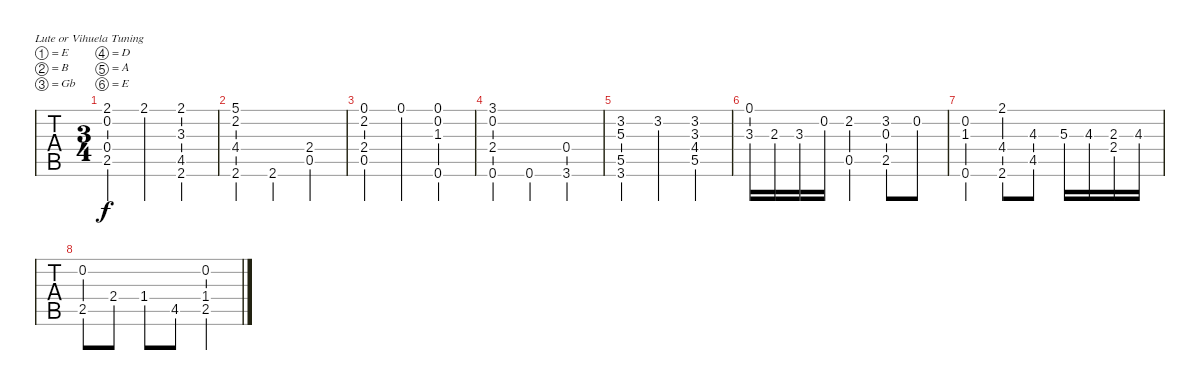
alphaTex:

\bracketExtendMode groupsimilarinstruments
\singleTrackTrackNamePolicy hidden
\multiTrackTrackNamePolicy hidden
\firstSystemTrackNameOrientation horizontal
\otherSystemsTrackNameOrientation horizontal
\track ("Guitar Standard" "Guitar Sta") {instrument acousticguitarsteel}
\staff {tabs}
\tuning (E4 B3 Gb3 D3 A2 E2)
\ts (3 4)
\tempo (120 hide)
\clef g2
\ks c
(2.1 0.2 0.4 2.5).4{dy f} 2.1.4 (2.1 3.3 4.5 2.6).4 |
(5.1 2.2 4.4 2.6).4 2.6.4 (2.4 0.5).4 |
(0.1 2.2 2.4 0.5).4 0.1.4 (0.1 0.2 1.3 0.6).4 |
(3.1 0.2 2.4 0.6).4 0.6.4 (0.4 3.6).4 |
(3.2 5.3 5.5 3.6).4 3.2.4 (3.2 3.3 4.4 5.5).4 |
(0.1 3.3).16 2.3.16 3.3.16 0.2.16 (2.2 0.5).4 (3.2 0.3 2.5).8 0.2.8 |
(0.2 1.3 0.6).4 (2.1 4.4 2.6).8 (4.3 4.5).8 5.3.16 4.3.16 (2.3 2.4).16 4.3.16 |
(0.2 2.5).8 2.4.8 1.4.8 4.5.8 (0.2 1.4 2.5).4
